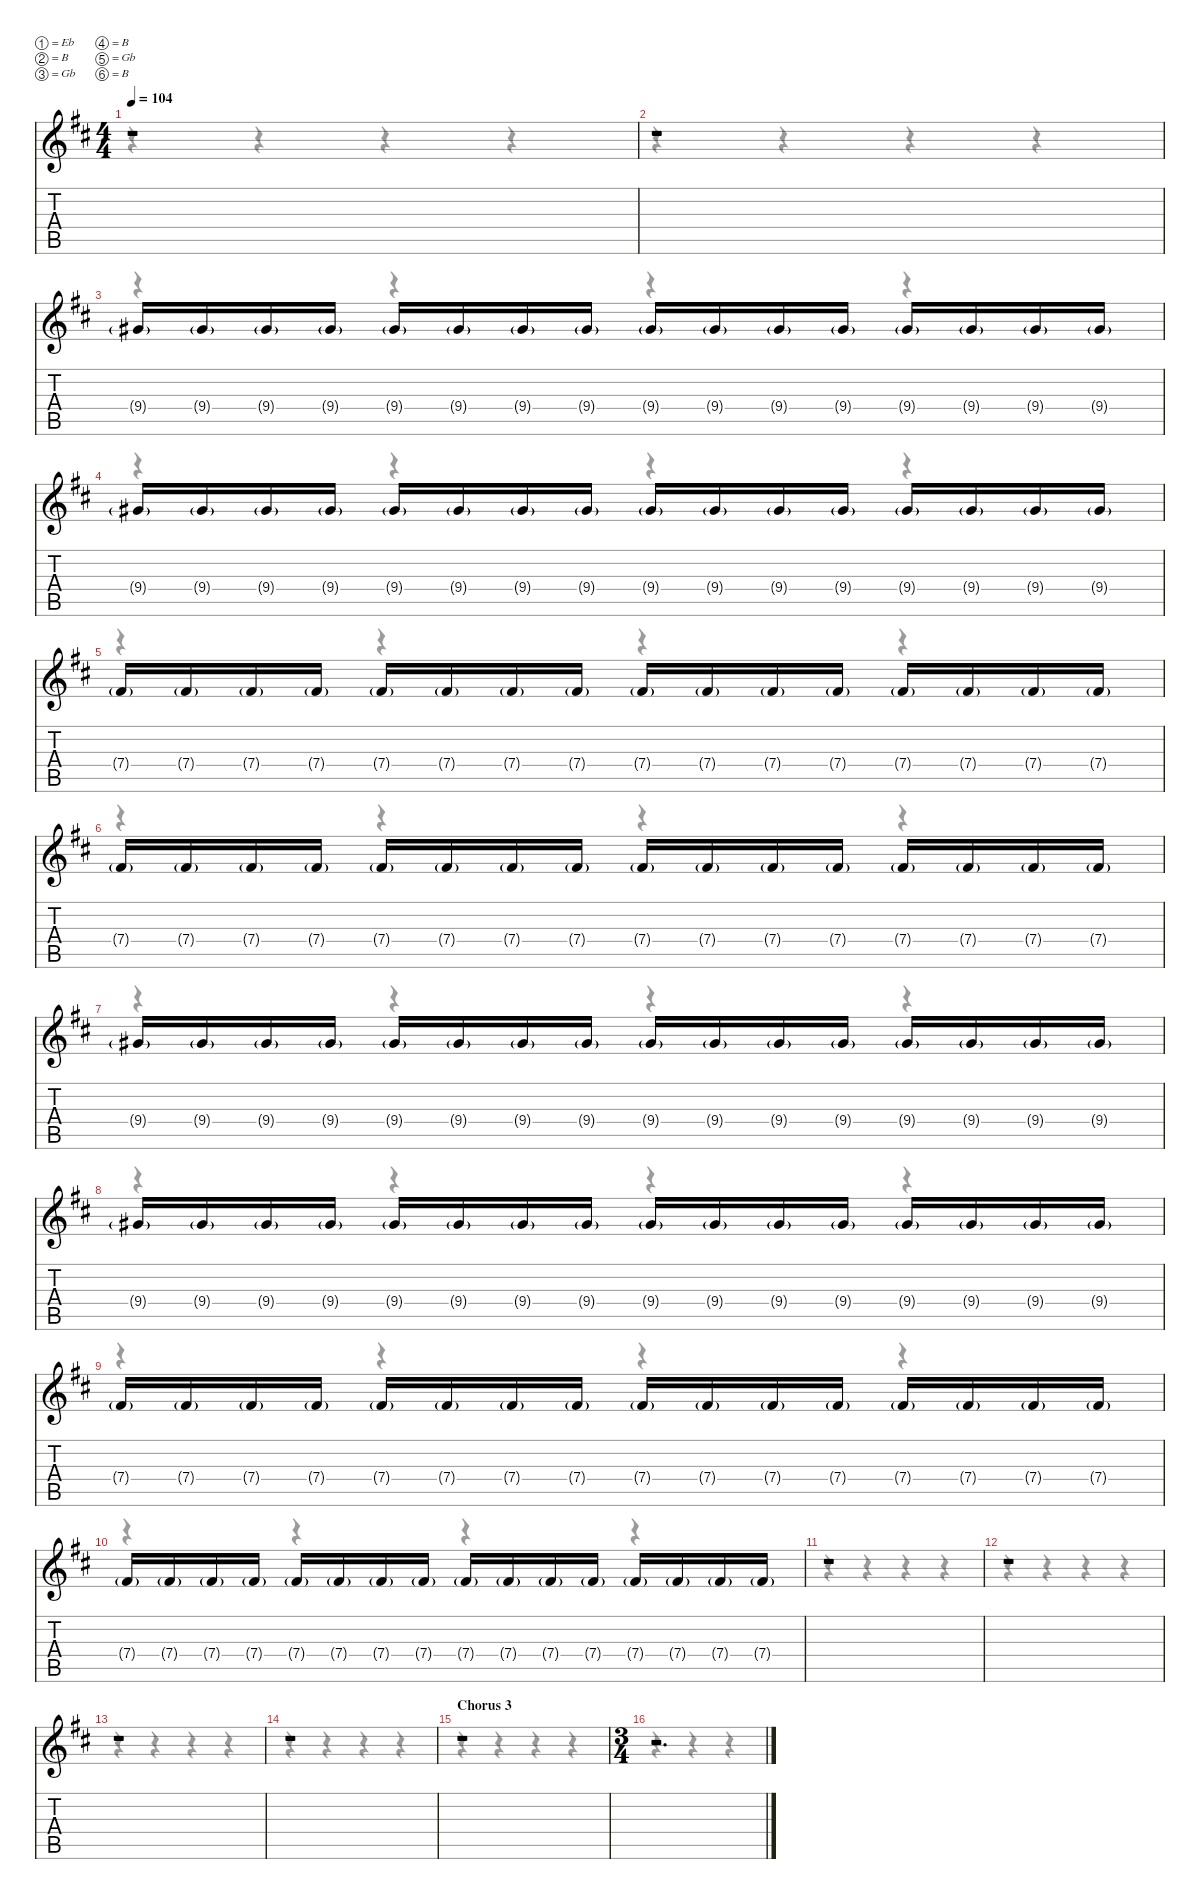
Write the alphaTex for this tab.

\defaultSystemsLayout 4
\hideDynamics
\bracketExtendMode nobrackets
\singleTrackTrackNamePolicy hidden
\multiTrackTrackNamePolicy hidden
\firstSystemTrackNameMode fullname
\otherSystemsTrackNameOrientation horizontal
\track ("Clean Guitar" "s.guit.") {instrument acousticguitarsteel}
\staff {score tabs}
\tuning (Eb4 B3 Gb3 B2 Gb2 B1)
\voice
\ts (4 4)
\tempo 104
\clef g2
\ks bminor
r.1{dy p beam Up} |
r.1{beam Up} |
9.4{g acc #}.16{dy mp beam Up} 9.4{g acc #}.16{beam Up} 9.4{g acc #}.16{beam Up} 9.4{g acc #}.16{beam Up} 9.4{g acc #}.16{beam Up} 9.4{g acc #}.16{beam Up} 9.4{g acc #}.16{beam Up} 9.4{g acc #}.16{beam Up} 9.4{g acc #}.16{dy p beam Up} 9.4{g acc #}.16{beam Up} 9.4{g acc #}.16{beam Up} 9.4{g acc #}.16{beam Up} 9.4{g acc #}.16{beam Up} 9.4{g acc #}.16{beam Up} 9.4{g acc #}.16{beam Up} 9.4{g acc #}.16{beam Up} |
9.4{g acc #}.16{dy mp beam Up} 9.4{g acc #}.16{beam Up} 9.4{g acc #}.16{beam Up} 9.4{g acc #}.16{beam Up} 9.4{g acc #}.16{beam Up} 9.4{g acc #}.16{beam Up} 9.4{g acc #}.16{beam Up} 9.4{g acc #}.16{beam Up} 9.4{g acc #}.16{dy p beam Up} 9.4{g acc #}.16{beam Up} 9.4{g acc #}.16{beam Up} 9.4{g acc #}.16{beam Up} 9.4{g acc #}.16{beam Up} 9.4{g acc #}.16{beam Up} 9.4{g acc #}.16{beam Up} 9.4{g acc #}.16{beam Up} |
7.4{g acc #}.16{dy mp beam Up} 7.4{g acc #}.16{beam Up} 7.4{g acc #}.16{beam Up} 7.4{g acc #}.16{beam Up} 7.4{g acc #}.16{beam Up} 7.4{g acc #}.16{beam Up} 7.4{g acc #}.16{beam Up} 7.4{g acc #}.16{beam Up} 7.4{g acc #}.16{beam Up} 7.4{g acc #}.16{beam Up} 7.4{g acc #}.16{beam Up} 7.4{g acc #}.16{beam Up} 7.4{g acc #}.16{beam Up} 7.4{g acc #}.16{beam Up} 7.4{g acc #}.16{beam Up} 7.4{g acc #}.16{beam Up} |
7.4{g acc #}.16{beam Up} 7.4{g acc #}.16{beam Up} 7.4{g acc #}.16{beam Up} 7.4{g acc #}.16{beam Up} 7.4{g acc #}.16{beam Up} 7.4{g acc #}.16{beam Up} 7.4{g acc #}.16{beam Up} 7.4{g acc #}.16{beam Up} 7.4{g acc #}.16{beam Up} 7.4{g acc #}.16{beam Up} 7.4{g acc #}.16{beam Up} 7.4{g acc #}.16{beam Up} 7.4{g acc #}.16{beam Up} 7.4{g acc #}.16{beam Up} 7.4{g acc #}.16{beam Up} 7.4{g acc #}.16{beam Up} |
9.4{g acc #}.16{beam Up} 9.4{g acc #}.16{beam Up} 9.4{g acc #}.16{beam Up} 9.4{g acc #}.16{beam Up} 9.4{g acc #}.16{beam Up} 9.4{g acc #}.16{beam Up} 9.4{g acc #}.16{beam Up} 9.4{g acc #}.16{beam Up} 9.4{g acc #}.16{dy p beam Up} 9.4{g acc #}.16{beam Up} 9.4{g acc #}.16{beam Up} 9.4{g acc #}.16{beam Up} 9.4{g acc #}.16{beam Up} 9.4{g acc #}.16{beam Up} 9.4{g acc #}.16{beam Up} 9.4{g acc #}.16{beam Up} |
9.4{g acc #}.16{dy mp beam Up} 9.4{g acc #}.16{beam Up} 9.4{g acc #}.16{beam Up} 9.4{g acc #}.16{beam Up} 9.4{g acc #}.16{beam Up} 9.4{g acc #}.16{beam Up} 9.4{g acc #}.16{beam Up} 9.4{g acc #}.16{beam Up} 9.4{g acc #}.16{dy p beam Up} 9.4{g acc #}.16{beam Up} 9.4{g acc #}.16{beam Up} 9.4{g acc #}.16{beam Up} 9.4{g acc #}.16{beam Up} 9.4{g acc #}.16{beam Up} 9.4{g acc #}.16{beam Up} 9.4{g acc #}.16{beam Up} |
7.4{g acc #}.16{dy mp beam Up} 7.4{g acc #}.16{beam Up} 7.4{g acc #}.16{beam Up} 7.4{g acc #}.16{beam Up} 7.4{g acc #}.16{beam Up} 7.4{g acc #}.16{beam Up} 7.4{g acc #}.16{beam Up} 7.4{g acc #}.16{beam Up} 7.4{g acc #}.16{beam Up} 7.4{g acc #}.16{beam Up} 7.4{g acc #}.16{beam Up} 7.4{g acc #}.16{beam Up} 7.4{g acc #}.16{beam Up} 7.4{g acc #}.16{beam Up} 7.4{g acc #}.16{beam Up} 7.4{g acc #}.16{beam Up} |
7.4{g acc #}.16{beam Up} 7.4{g acc #}.16{beam Up} 7.4{g acc #}.16{beam Up} 7.4{g acc #}.16{beam Up} 7.4{g acc #}.16{beam Up} 7.4{g acc #}.16{beam Up} 7.4{g acc #}.16{beam Up} 7.4{g acc #}.16{beam Up} 7.4{g acc #}.16{beam Up} 7.4{g acc #}.16{beam Up} 7.4{g acc #}.16{beam Up} 7.4{g acc #}.16{beam Up} 7.4{g acc #}.16{beam Up} 7.4{g acc #}.16{beam Up} 7.4{g acc #}.16{beam Up} 7.4{g acc #}.16{beam Up} |
r.1{beam Up} |
r.1{beam Up} |
r.1{beam Up} |
r.1{beam Up} |
\section ("" "Chorus 3")
r.1{beam Up} |
\ts (3 4)
\beaming (8 2 2 2 2)
r.2{d beam Up}
\voice
\clef g2
\ottava regular
\simile none
\ks bminor
r.4{dy mf beam Down} r.4{beam Down} r.4{beam Down} r.4{beam Down} |
r.4{beam Down} r.4{beam Down} r.4{beam Down} r.4{beam Down} |
r.4{beam Down} r.4{beam Down} r.4{beam Down} r.4{beam Down} |
r.4{beam Down} r.4{beam Down} r.4{beam Down} r.4{beam Down} |
r.4{beam Down} r.4{beam Down} r.4{beam Down} r.4{beam Down} |
r.4{beam Down} r.4{beam Down} r.4{beam Down} r.4{beam Down} |
r.4{beam Down} r.4{beam Down} r.4{beam Down} r.4{beam Down} |
r.4{beam Down} r.4{beam Down} r.4{beam Down} r.4{beam Down} |
r.4{beam Down} r.4{beam Down} r.4{beam Down} r.4{beam Down} |
r.4{beam Down} r.4{beam Down} r.4{beam Down} r.4{beam Down} |
r.4{beam Down} r.4{beam Down} r.4{beam Down} r.4{beam Down} |
r.4{beam Down} r.4{beam Down} r.4{beam Down} r.4{beam Down} |
r.4{beam Down} r.4{beam Down} r.4{beam Down} r.4{beam Down} |
r.4{beam Down} r.4{beam Down} r.4{beam Down} r.4{beam Down} |
r.4{beam Down} r.4{beam Down} r.4{beam Down} r.4{beam Down} |
r.4{beam Down} r.4{beam Down} r.4{beam Down}
